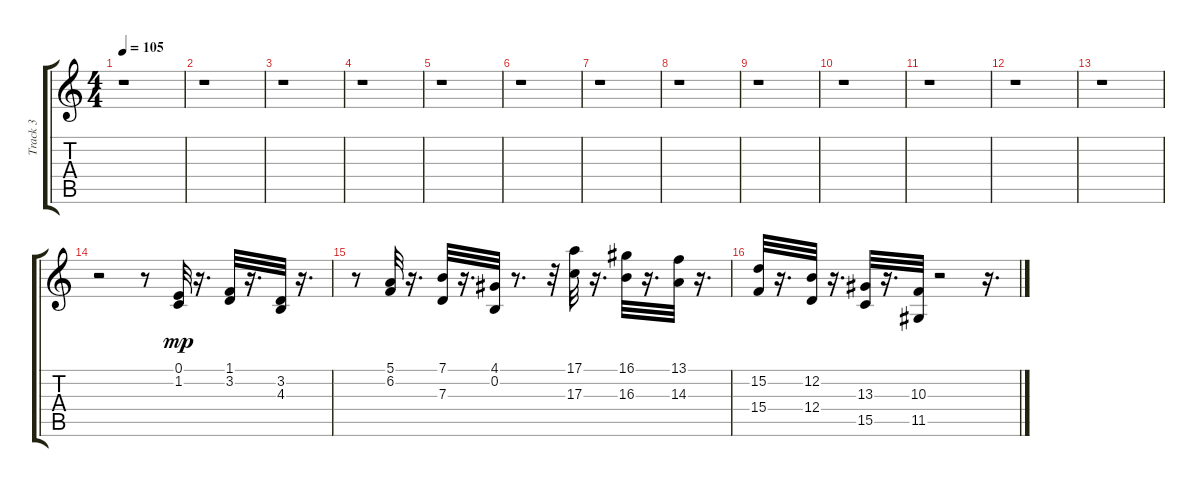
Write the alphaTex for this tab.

\track ("Track 3" "Track 3") {instrument clarinet}
\staff {score tabs}
\tuning (E4 B3 G3 D3 A2 E2) {hide}
\ts (4 4)
\tempo 105
\clef g2
\ks c
r.1{dy f} |
r.1 |
r.1 |
r.1 |
r.1 |
r.1 |
r.1 |
r.1 |
r.1 |
r.1 |
r.1 |
r.1 |
r.1 |
r.2 r.8 (0.1 1.2).32{dy mp} r.16{d} (1.1 3.2).32 r.16{d} (3.2 4.3).32 r.16{d} |
r.8 (5.1 6.2).32 r.16{d} (7.1 7.3).32 r.16{d} (4.1 0.2).32 r.8{d} r.32 (17.1 17.3).32 r.16{d} (16.1 16.3).32 r.16{d} (13.1 14.3).32 r.16{d} |
(15.2 15.4).32 r.16{d} (12.2 12.4).32 r.16{d} (13.3 15.5).32 r.16{d} (10.3 11.5).32 r.2 r.16{d}
